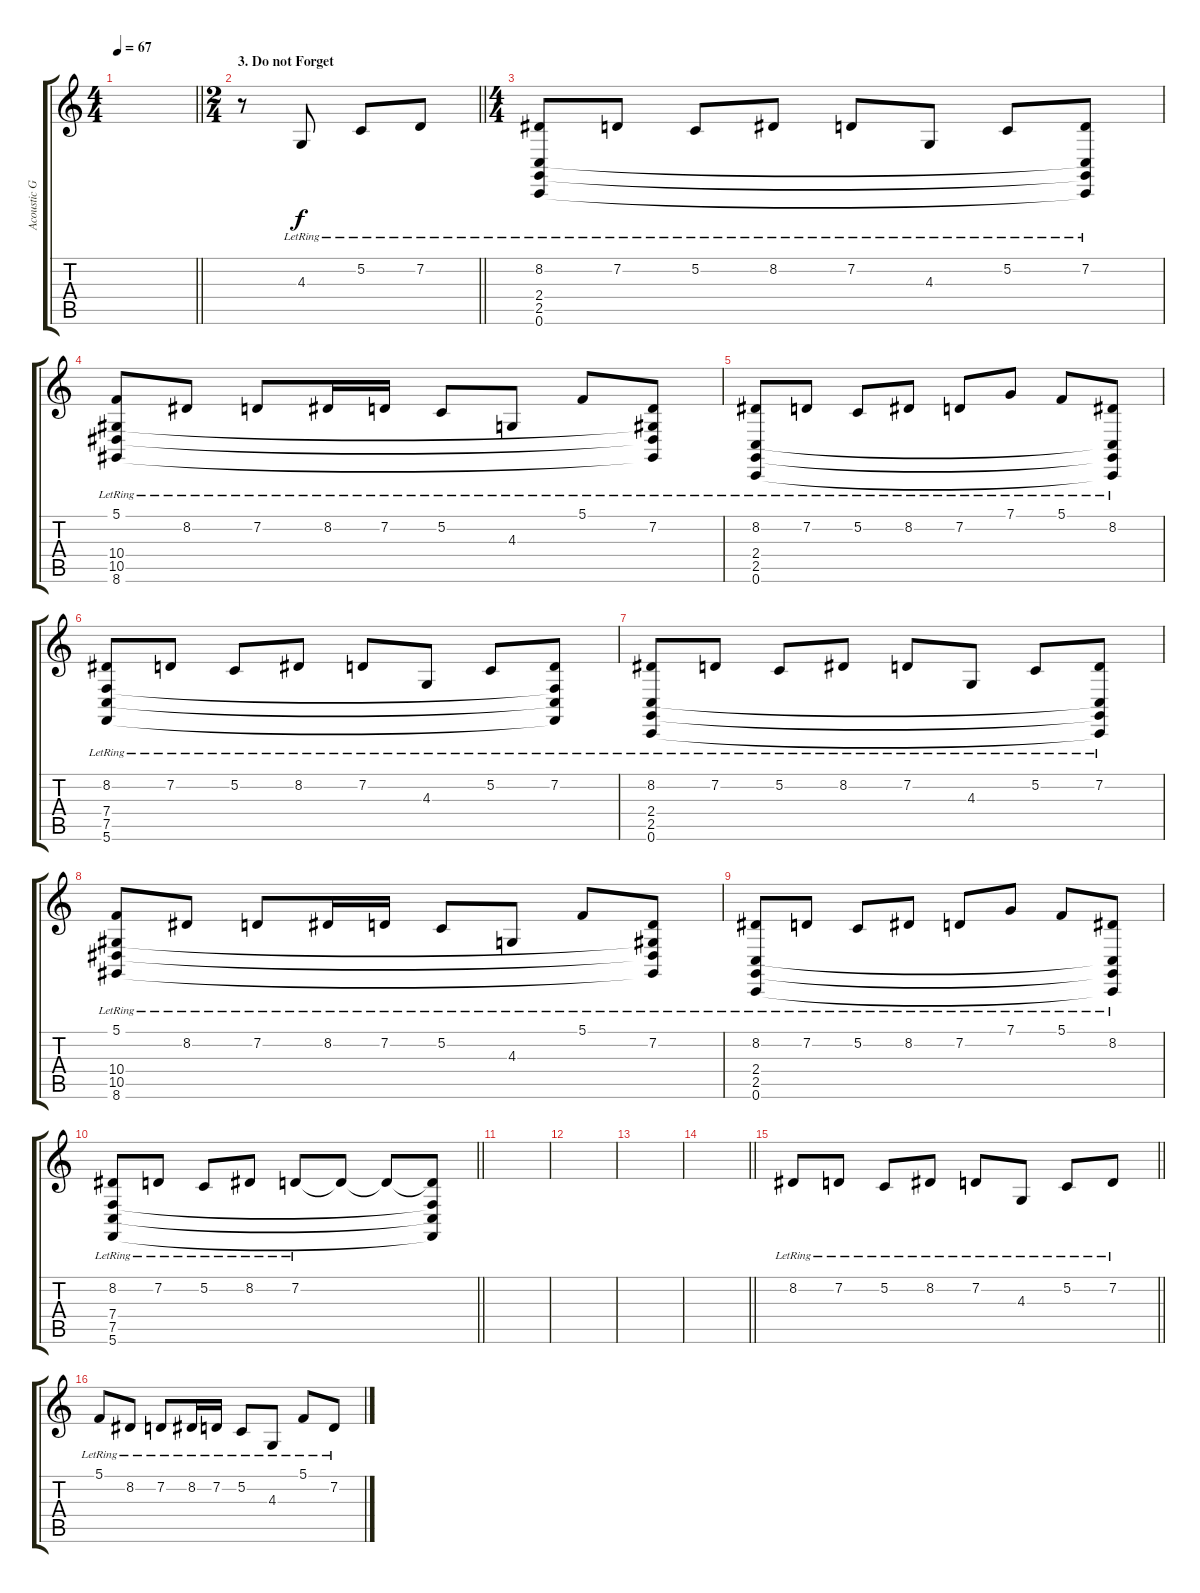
\track ("Acoustic Grand Piano" "Acoustic G") {instrument acousticgrandpiano}
\staff {score tabs}
\tuning (C4 G3 Eb3 Bb2 F2 C2) {hide}
\ts (4 4)
\tempo 67
\clef g2
\barLineRight lightlight
\ks c
|
\ts (2 4)
\section ("" "3. Do not Forget")
\barLineRight lightlight
r.8 4.3{lr}.8 5.2{lr}.8 7.2{lr}.8 |
\ts (4 4)
(8.2{lr} 2.4{lr} 2.5{lr} 0.6{lr}).8 7.2{lr}.8 5.2{lr}.8 8.2{lr}.8 7.2{lr}.8 4.3{lr}.8 5.2{lr}.8 (7.2{lr} 2.4{t} 2.5{t} 0.6{t}).8 |
(5.1{lr} 10.4{lr} 10.5{lr} 8.6{lr}).8 8.2{lr}.8 7.2{lr}.8 8.2{lr}.16 7.2{lr}.16 5.2{lr}.8 4.3{lr}.8 5.1{lr}.8 (7.2{lr} 10.4{t} 10.5{t} 8.6{t}).8 |
(8.2{lr} 2.4{lr} 2.5{lr} 0.6{lr}).8 7.2{lr}.8 5.2{lr}.8 8.2{lr}.8 7.2{lr}.8 7.1{lr}.8 5.1{lr}.8 (8.2{lr} 2.4{t} 2.5{t} 0.6{t}).8 |
(8.2{lr} 7.4{lr} 7.5{lr} 5.6{lr}).8 7.2{lr}.8 5.2{lr}.8 8.2{lr}.8 7.2{lr}.8 4.3{lr}.8 5.2{lr}.8 (7.2{lr} 7.4{t} 7.5{t} 5.6{t}).8 |
(8.2{lr} 2.4{lr} 2.5{lr} 0.6{lr}).8 7.2{lr}.8 5.2{lr}.8 8.2{lr}.8 7.2{lr}.8 4.3{lr}.8 5.2{lr}.8 (7.2{lr} 2.4{t} 2.5{t} 0.6{t}).8 |
(5.1{lr} 10.4{lr} 10.5{lr} 8.6{lr}).8 8.2{lr}.8 7.2{lr}.8 8.2{lr}.16 7.2{lr}.16 5.2{lr}.8 4.3{lr}.8 5.1{lr}.8 (7.2{lr} 10.4{t} 10.5{t} 8.6{t}).8 |
(8.2{lr} 2.4{lr} 2.5{lr} 0.6{lr}).8 7.2{lr}.8 5.2{lr}.8 8.2{lr}.8 7.2{lr}.8 7.1{lr}.8 5.1{lr}.8 (8.2{lr} 2.4{t} 2.5{t} 0.6{t}).8 |
\barLineRight lightlight
(8.2{lr} 7.4{lr} 7.5{lr} 5.6{lr}).8 7.2{lr}.8 5.2{lr}.8 8.2{lr}.8 7.2{lr}.8 7.2{t}.8 7.2{t}.8 (7.2{t} 7.4{t} 7.5{t} 5.6{t}).8 |
|
|
|
\barLineRight lightlight
|
\barLineRight lightlight
8.2{lr}.8 7.2{lr}.8 5.2{lr}.8 8.2{lr}.8 7.2{lr}.8 4.3{lr}.8 5.2{lr}.8 7.2{lr}.8 |
5.1{lr}.8 8.2{lr}.8 7.2{lr}.8 8.2{lr}.16 7.2{lr}.16 5.2{lr}.8 4.3{lr}.8 5.1{lr}.8 7.2{lr}.8
